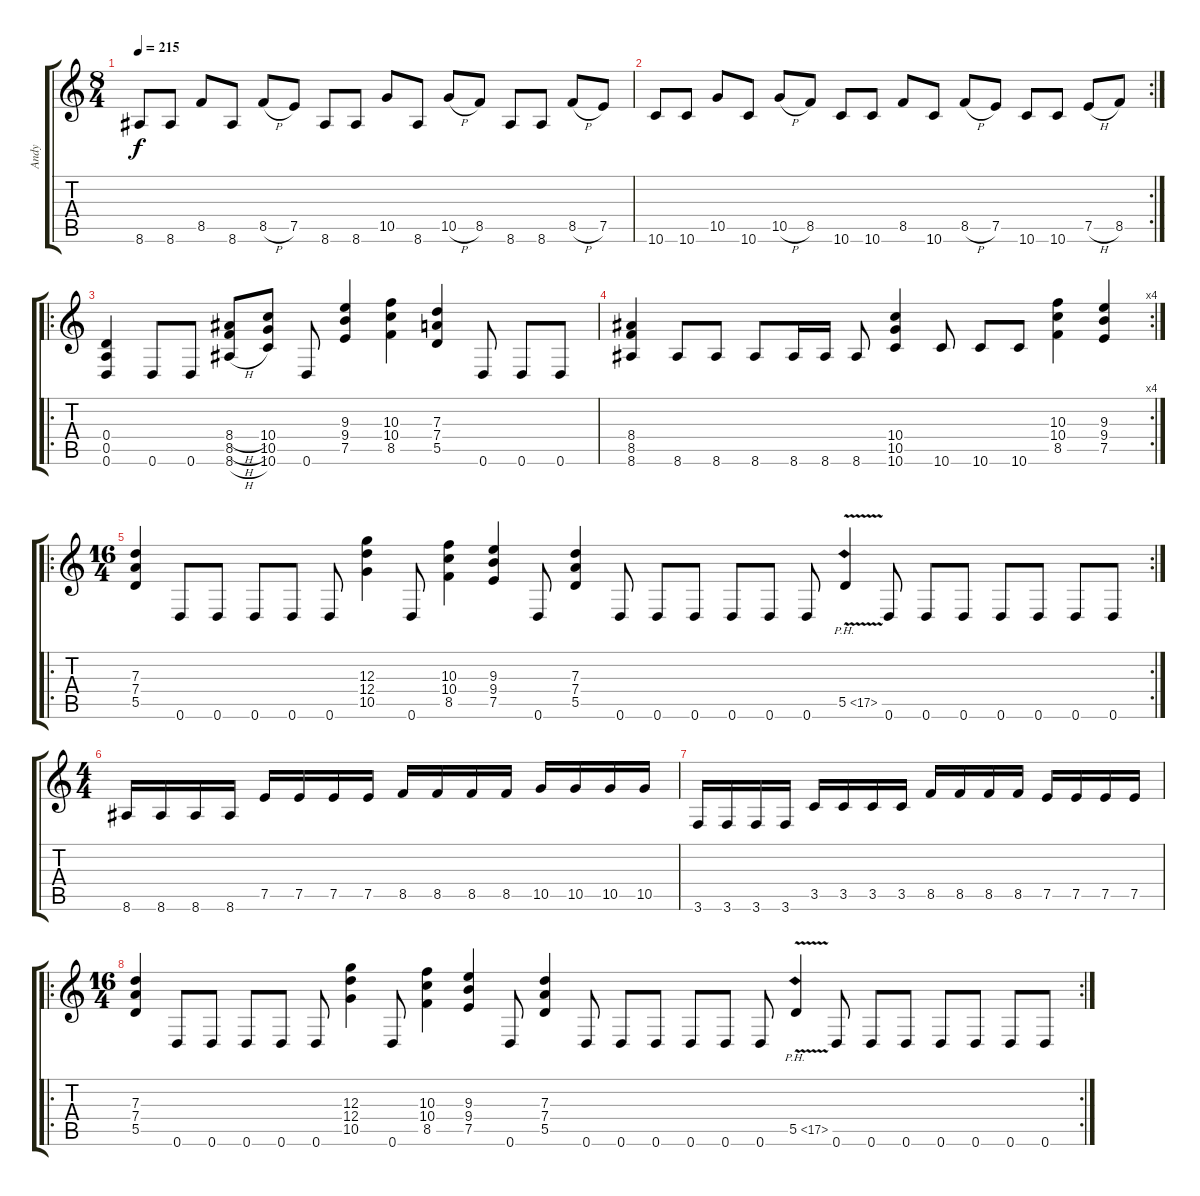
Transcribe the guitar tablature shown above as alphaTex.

\track ("Andy" "Andy") {instrument distortionguitar}
\staff {score tabs}
\tuning (E4 B3 G3 D3 A2 D2) {hide}
\ts (8 4)
\tempo 215
\clef g2
\ks c
8.6.8{dy f} 8.6.8 8.5.8 8.6.8 8.5{h}.8 7.5.8 8.6.8 8.6.8 10.5.8 8.6.8 10.5{h}.8 8.5.8 8.6.8 8.6.8 8.5{h}.8 7.5.8 |
\rc 2
10.6.8 10.6.8 10.5.8 10.6.8 10.5{h}.8 8.5.8 10.6.8 10.6.8 8.5.8 10.6.8 8.5{h}.8 7.5.8 10.6.8 10.6.8 7.5{h}.8 8.5.8 |
\ro
(0.4 0.5 0.6).4 0.6.8 0.6.8 (8.4{h} 8.5{h} 8.6{h}).8 (10.4 10.5 10.6).8 0.6.8 (9.3 9.4 7.5).4 (10.3 10.4 8.5).4 (7.3 7.4 5.5).4 0.6.8 0.6.8 0.6.8 |
\rc 4
(8.4 8.5 8.6).4 8.6.8 8.6.8 8.6.8 8.6.16 8.6.16 8.6.8 (10.4 10.5 10.6).4 10.6.8 10.6.8 10.6.8 (10.3 10.4 8.5).4 (9.3 9.4 7.5).4 |
\ro
\rc 2
\ts (16 4)
(7.3 7.4 5.5).4 0.6.8 0.6.8 0.6.8 0.6.8 0.6.8 (12.3 12.4 10.5).4 0.6.8 (10.3 10.4 8.5).4 (9.3 9.4 7.5).4 0.6.8 (7.3 7.4 5.5).4 0.6.8 0.6.8 0.6.8 0.6.8 0.6.8 0.6.8 5.5{ph 12 v}.4{instrument guitarharmonics} 0.6.8{instrument distortionguitar} 0.6.8 0.6.8 0.6.8 0.6.8 0.6.8 0.6.8 |
\ts (4 4)
8.6.16 8.6.16 8.6.16 8.6.16 7.5.16 7.5.16 7.5.16 7.5.16 8.5.16 8.5.16 8.5.16 8.5.16 10.5.16 10.5.16 10.5.16 10.5.16 |
3.6.16 3.6.16 3.6.16 3.6.16 3.5.16 3.5.16 3.5.16 3.5.16 8.5.16 8.5.16 8.5.16 8.5.16 7.5.16 7.5.16 7.5.16 7.5.16 |
\ro
\rc 2
\ts (16 4)
(7.3 7.4 5.5).4 0.6.8 0.6.8 0.6.8 0.6.8 0.6.8 (12.3 12.4 10.5).4 0.6.8 (10.3 10.4 8.5).4 (9.3 9.4 7.5).4 0.6.8 (7.3 7.4 5.5).4 0.6.8 0.6.8 0.6.8 0.6.8 0.6.8 0.6.8 5.5{ph 12 v}.4{instrument guitarharmonics} 0.6.8{instrument distortionguitar} 0.6.8 0.6.8 0.6.8 0.6.8 0.6.8 0.6.8
